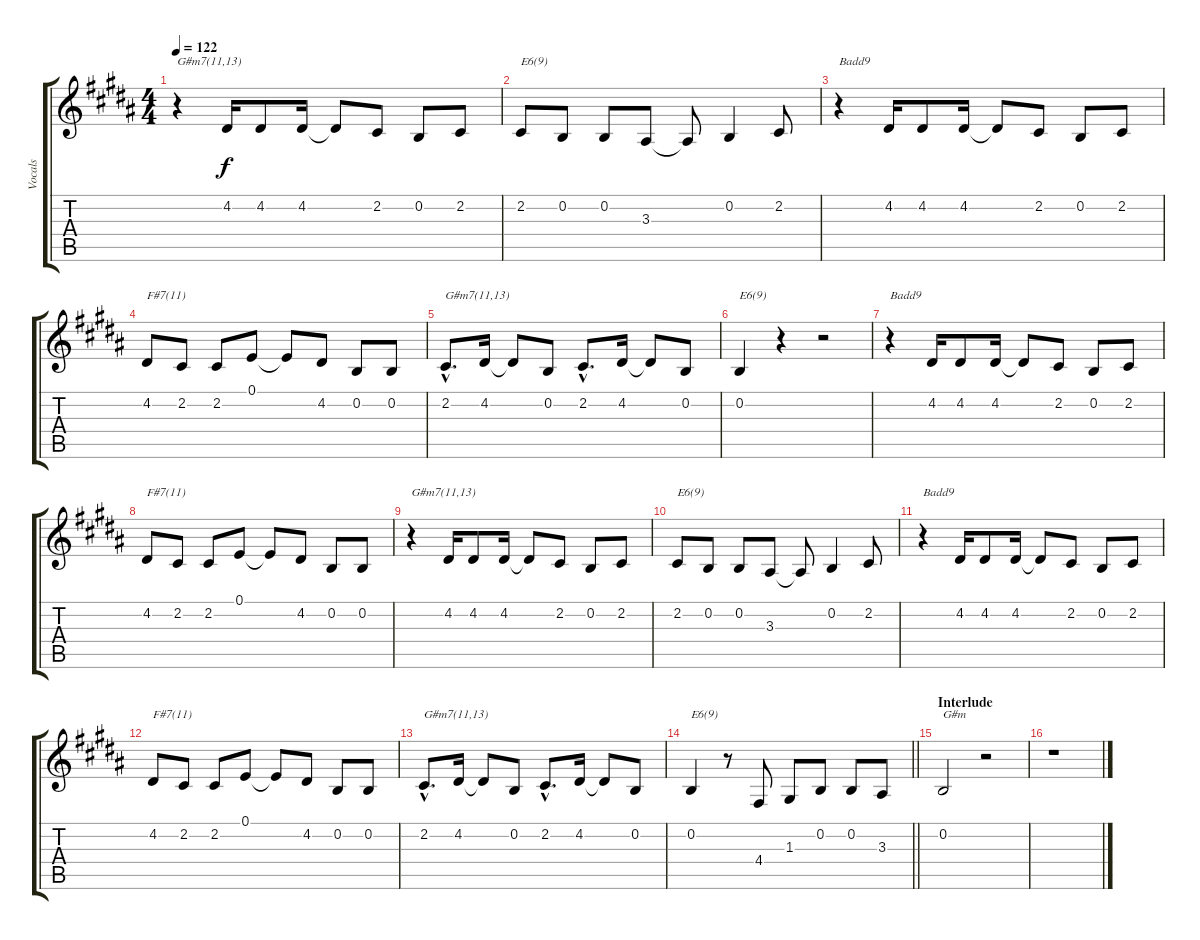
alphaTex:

\track ("Vocals" "Vocals") {instrument sopranosax}
\staff {score tabs}
\tuning (E4 B3 G3 D3 A2 E2) {hide}
\ts (4 4)
\tempo 122
\clef g2
\ks g#minor
r.4{txt "G#m7(11,13)" dy f} 4.2.16 4.2.8 4.2.16 4.2{t}.8 2.2.8 0.2.8 2.2.8 |
2.2.8{txt "E6(9)"} 0.2.8 0.2.8 3.3.8 3.3{t}.8 0.2.4 2.2.8 |
r.4{txt "Badd9"} 4.2.16 4.2.8 4.2.16 4.2{t}.8 2.2.8 0.2.8 2.2.8 |
4.2.8{txt "F#7(11)"} 2.2.8 2.2.8 0.1.8 0.1{t}.8 4.2.8 0.2.8 0.2.8 |
2.2{hac}.8{d txt "G#m7(11,13)"} 4.2.16 4.2{t}.8 0.2.8 2.2{hac}.8{d} 4.2.16 4.2{t}.8 0.2.8 |
0.2.4{txt "E6(9)"} r.4 r.2 |
r.4{txt "Badd9"} 4.2.16 4.2.8 4.2.16 4.2{t}.8 2.2.8 0.2.8 2.2.8 |
4.2.8{txt "F#7(11)"} 2.2.8 2.2.8 0.1.8 0.1{t}.8 4.2.8 0.2.8 0.2.8 |
r.4{txt "G#m7(11,13)"} 4.2.16 4.2.8 4.2.16 4.2{t}.8 2.2.8 0.2.8 2.2.8 |
2.2.8{txt "E6(9)"} 0.2.8 0.2.8 3.3.8 3.3{t}.8 0.2.4 2.2.8 |
r.4{txt "Badd9"} 4.2.16 4.2.8 4.2.16 4.2{t}.8 2.2.8 0.2.8 2.2.8 |
4.2.8{txt "F#7(11)"} 2.2.8 2.2.8 0.1.8 0.1{t}.8 4.2.8 0.2.8 0.2.8 |
2.2{hac}.8{d txt "G#m7(11,13)"} 4.2.16 4.2{t}.8 0.2.8 2.2{hac}.8{d} 4.2.16 4.2{t}.8 0.2.8 |
\barLineRight lightlight
0.2.4{txt "E6(9)"} r.8 4.4.8 1.3.8 0.2.8 0.2.8 3.3.8 |
\section ("" "Interlude")
0.2.2{txt "G#m"} r.2 |
r.1
